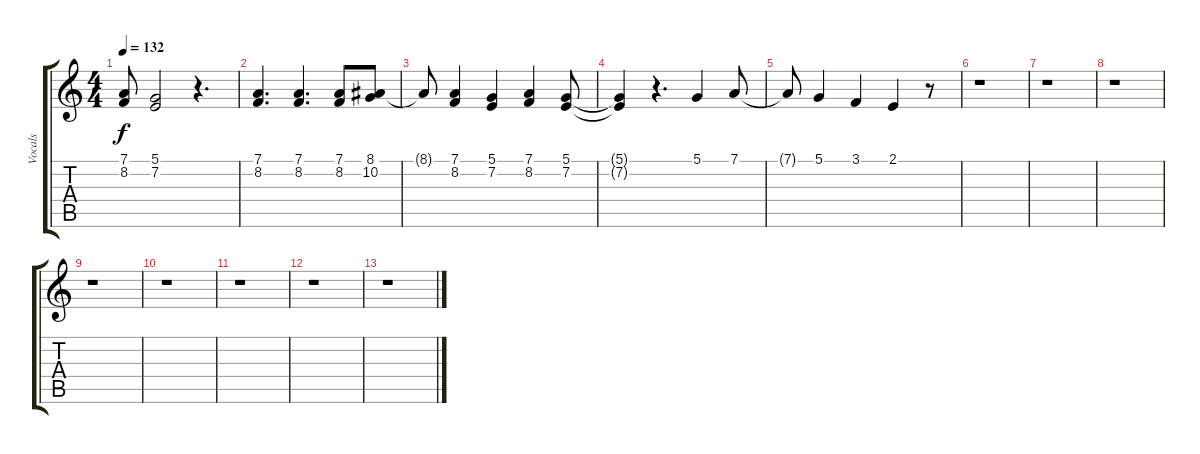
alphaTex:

\track ("Vocals" "Vocals") {instrument lead2sawtooth}
\staff {score tabs}
\tuning (D4 A3 F3 C3 G2 D2) {hide}
\ts (4 4)
\tempo 132
\clef g2
\ks c
(7.1{t} 8.2{t}).8{dy f} (5.1 7.2).2 r.4{d} |
(7.1 8.2).4{d} (7.1 8.2).4{d} (7.1 8.2).8 (8.1 10.2).8 |
8.1{t}.8 (7.1 8.2).4 (5.1 7.2).4 (7.1 8.2).4 (5.1 7.2).8 |
(5.1{t} 7.2{t}).4 r.4{d} 5.1.4 7.1.8 |
7.1{t}.8 5.1.4 3.1.4 2.1.4 r.8 |
r.1 |
r.1 |
r.1 |
r.1 |
r.1 |
r.1 |
r.1 |
r.1
